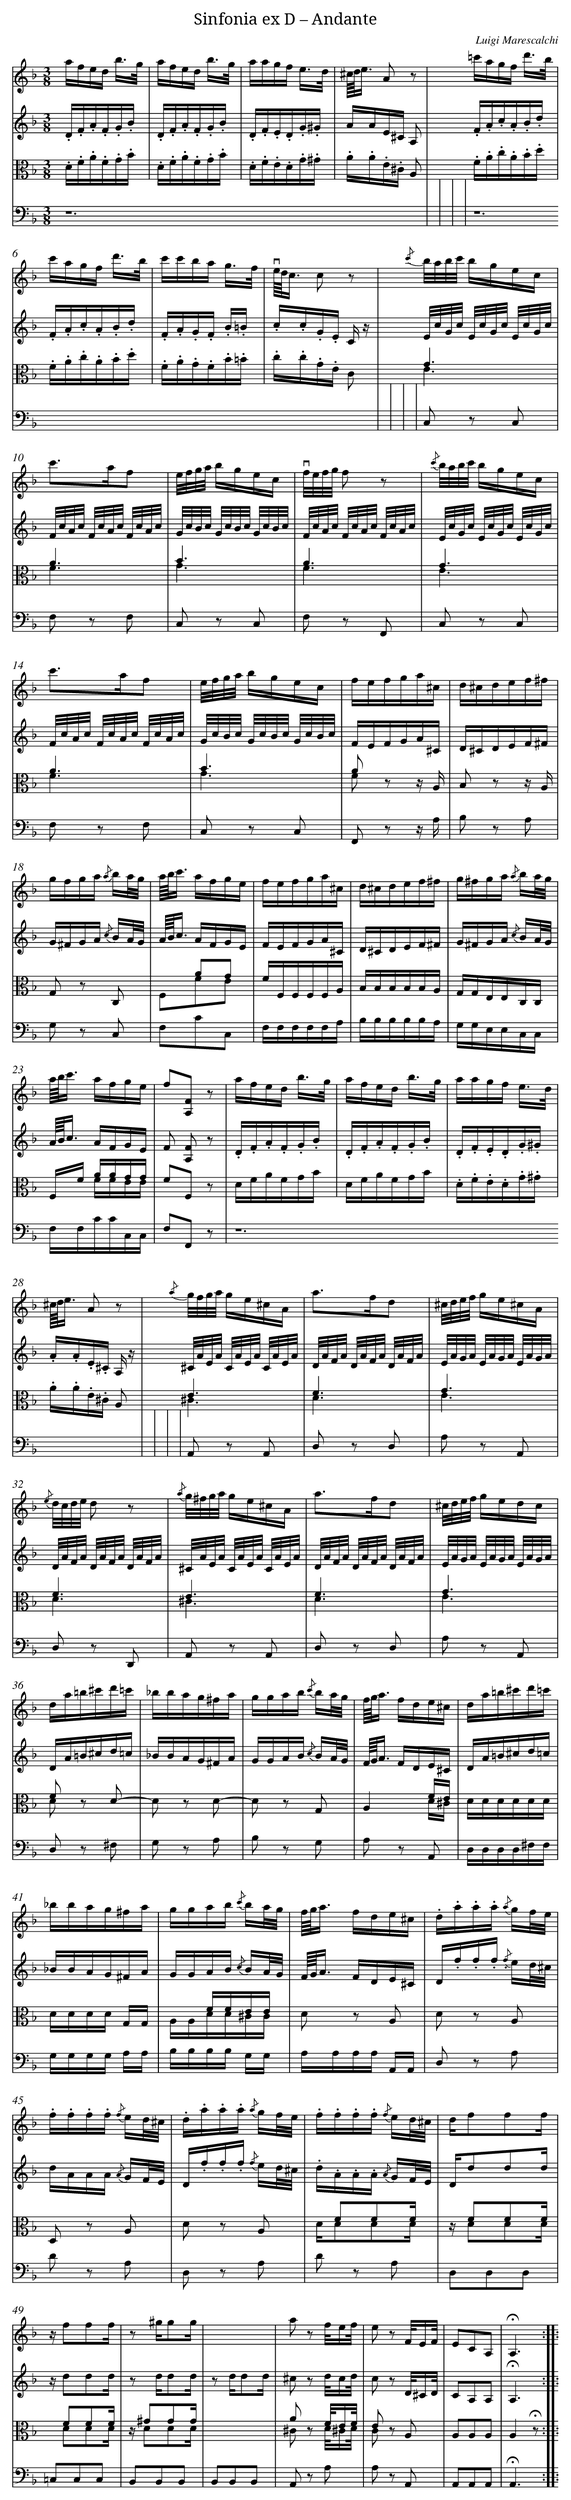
X:1
T: Sinfonia ex D – Andante
C: Luigi Marescalchi
L: 1/16
M: 3/8
V: 1 clef=treble
V: 2 clef=treble
V: 3 clef=treble
V: 4 clef=treble
V: 5 clef=treble
V: 6 clef=treble
V: 7 clef=alto
V: 8 clef=bass
K: F
[V:1] x6 |
[V:2] x6 |
[V:3] x6 |
[V:4] x6 |
[V:5] afed b3/g/ |
[V:6] .D.F.A.F.G.B |
[V:7] .D.F.A.F.G.B |
[V:8] z24 |
[V:1] x6 |
[V:2] x6 |
[V:3] x6 |
[V:4] x6 |
[V:5] afed b3/g/ |
[V:6] .D.F.A.F.G.B |
[V:7] .D.F.A.F.G.B |
[V:8]  |
[V:1] x6 |
[V:2] x6 |
[V:3] x6 |
[V:4] x6 |
[V:5] aagf e3/d/ |
[V:6] .D.F.E.D.G.^G |
[V:7] .D.F.E.D.G.^G |
[V:8]  |
[V:1] x6 |
[V:2] x6 |
[V:3] x6 |
[V:4] x6 |
[V:5] ^c//d//e3/ A2 z2 |
[V:6] AAE^C A,2 |
[V:7] .A.A.E.^C A,2 |
[V:8]  |
[V:1] x6 |
[V:2] x6 |
[V:3] x6 |
[V:4] x6 |
[V:5] =c'agf d'3/b/ |
[V:6] .F.A.c.A.B.d |
[V:7] .F.A.c.A.B.d |
[V:8] z24 |
[V:1] x6 |
[V:2] x6 |
[V:3] x6 |
[V:4] x6 |
[V:5] c'agf d'3/b/ |
[V:6] .F.A.c.A.B.d |
[V:7] .F.A.c.A.B.d |
[V:8]  |
[V:1] x6 |
[V:2] x6 |
[V:3] x6 |
[V:4] x6 |
[V:5] c'c'ba g3/f/ |
[V:6] .F.A.G.F .B.=B |
[V:7] .F.A.G.F.B.=B |
[V:8]  |
[V:1] x6 |
[V:2] x6 |
[V:3] x6 |
[V:4] x6 |
[V:5] !downbow!e//d//c3/ c2 z2 |
[V:6] .c.c.G.E C z |
[V:7] .c.c.G.E C2 |
[V:8]  |
[V:1] x6 |
[V:2] x6 |
[V:3] x6 |
[V:4] x6 |
[V:5] {/c'} b/a/b/c'/ bgec |
[V:6] E/c/G/c/ E/c/G/c/ E/c/G/c/ |
[V:7] G6 & E6 |
[V:8] C,2 z2 C,2 |
[V:1] x6 |
[V:2] x6 |
[V:3] x6 |
[V:4] x6 |
[V:5] c'2>a2f2 |
[V:6] F/c/A/c/ F/c/A/c/ F/c/A/c/ |
[V:7] A6 & F6 |
[V:8] F,2 z2 F,2 |
[V:1] x6 |
[V:2] x6 |
[V:3] x6 |
[V:4] x6 |
[V:5] e/f/g/a/ bgec |
[V:6] G/c/B/c/ G/c/B/c/ G/c/B/c/ |
[V:7] B6 & G6 |
[V:8] C,2 z2 C,2 |
[V:1] x6 |
[V:2] x6 |
[V:3] x6 |
[V:4] x6 |
[V:5] !downbow!f/e/f/g/ f2 z2 |
[V:6] F/c/A/c/ F/c/A/c/ F/c/A/c/ |
[V:7] A6 & F6 |
[V:8] F,2 z2 F,,2 |
[V:1] x6 |
[V:2] x6 |
[V:3] x6 |
[V:4] x6 |
[V:5] {/c'} b/a/b/c'/ bgec |
[V:6] E/c/G/c/ E/c/G/c/ E/c/G/c/ |
[V:7] G6 & E6 |
[V:8] C,2 z2 C,2 |
[V:1] x6 |
[V:2] x6 |
[V:3] x6 |
[V:4] x6 |
[V:5] c'2>a2f2 |
[V:6] F/c/A/c/ F/c/A/c/ F/c/A/c/ |
[V:7] A6 & F6 |
[V:8] F,2 z2 F,2 |
[V:1] x6 |
[V:2] x6 |
[V:3] x6 |
[V:4] x6 |
[V:5] e/f/g/a/ bgec |
[V:6] G/c/B/c/ G/c/B/c/ G/c/B/c/ |
[V:7] B6 & G6 |
[V:8] C,2 z2 C,2 |
[V:1] x6 |
[V:2] x6 |
[V:3] x6 |
[V:4] x6 |
[V:5] fefga^c |
[V:6] FEFGA^C |
[V:7] A2 z2 z A, & F2x4 |
[V:8] F,,2 z2 z A, |
[V:1] x6 |
[V:2] x6 |
[V:3] x6 |
[V:4] x6 |
[V:5] d^cdef^f |
[V:6] D^CDEF^F |
[V:7] B,2 z2 z A, |
[V:8] B,2 z2 A,2 |
[V:1] x6 |
[V:2] x6 |
[V:3] x6 |
[V:4] x6 |
[V:5] gfga {/a} ba/g/ |
[V:6] G^FGA {/c} BA/G/ |
[V:7] G,2 z2 C,2 |
[V:8] G,2 z2 C,2 |
[V:1] x6 |
[V:2] x6 |
[V:3] x6 |
[V:4] x6 |
[V:5] a//b//c'3/ afge |
[V:6] A//B//c3/ AFGE |
[V:7] x2 A2G2 & F,2F2E2 |
[V:8] F,2C2C,2 |
[V:1] x6 |
[V:2] x6 |
[V:3] x6 |
[V:4] x6 |
[V:5] fefga^c |
[V:6] FEFGA^C |
[V:7] FF,F,F,F,A, |
[V:8] F,F,F,F,F,A, |
[V:1] x6 |
[V:2] x6 |
[V:3] x6 |
[V:4] x6 |
[V:5] d^cdef^f |
[V:6] D^CDEF^F |
[V:7] B,B,B,B,B,A, |
[V:8] B,B,B,B,B,A, |
[V:1] x6 |
[V:2] x6 |
[V:3] x6 |
[V:4] x6 |
[V:5] g^fga {/a} ba/g/ |
[V:6] G^FGA {/c} BA/G/ |
[V:7] G,G,E,E,C,C, |
[V:8] G,G,E,E,C,C, |
[V:1] x6 |
[V:2] x6 |
[V:3] x6 |
[V:4] x6 |
[V:5] a//b//c'3/ afge |
[V:6] A//B//c3/ AFGE |
[V:7] F,F AAGG & x2FFEE |
[V:8] F,F,CCC,C, |
[V:1] x6 |
[V:2] x6 |
[V:3] x6 |
[V:4] x6 |
[V:5] f2[A,2F2] z2 |
[V:6] F2 [A,2F2] z2 |
[V:7] F2F,2 z2 |
[V:8] F,2F,,2 z2 |
[V:1] x6 |
[V:2] x6 |
[V:3] x6 |
[V:4] x6 |
[V:5] afed b3/g/ |
[V:6] .D.F.A.F.G.B |
[V:7] DFAFGB |
[V:8] z24 |
[V:1] x6 |
[V:2] x6 |
[V:3] x6 |
[V:4] x6 |
[V:5] afed b3/g/ |
[V:6] .D.F.A.F.G.B |
[V:7] DFAFGB |
[V:8]  |
[V:1] x6 |
[V:2] x6 |
[V:3] x6 |
[V:4] x6 |
[V:5] aagf e3/d/ |
[V:6] .D.F.E.D.G.^G |
[V:7] .D.F.E.D.G.^G |
[V:8]  |
[V:1] x6 |
[V:2] x6 |
[V:3] x6 |
[V:4] x6 |
[V:5] ^c//d//e3/ A2 z2 |
[V:6] .A.A.E.^C A, z |
[V:7] .A.A.E.^C A,2 |
[V:8]  |
[V:1] x6 |
[V:2] x6 |
[V:3] x6 |
[V:4] x6 |
[V:5] {/a} g/f/g/a/ ge^cA |
[V:6] ^C/A/E/A/ C/A/E/A/ C/A/E/A/ |
[V:7] E6 & ^C6 |
[V:8] A,,2 z2 A,,2 |
[V:1] x6 |
[V:2] x6 |
[V:3] x6 |
[V:4] x6 |
[V:5] a2>f2d2 |
[V:6] D/A/F/A/ D/A/F/A/ D/A/F/A/ |
[V:7] F6 & D6 |
[V:8] D,2 z2 D,2 |
[V:1] x6 |
[V:2] x6 |
[V:3] x6 |
[V:4] x6 |
[V:5] ^c/d/e/f/ ge^cA |
[V:6] E/A/G/A/ E/A/G/A/ E/A/G/A/ |
[V:7] G6 & E6 |
[V:8] A,2 z2 A,,2 |
[V:1] x6 |
[V:2] x6 |
[V:3] x6 |
[V:4] x6 |
[V:5] {/e} d/c/d/e/ d2 z2 |
[V:6] D/A/F/A/ D/A/F/A/ D/A/F/A/ |
[V:7] F6 & D6 |
[V:8] D,2 z2 D,,2 |
[V:1] x6 |
[V:2] x6 |
[V:3] x6 |
[V:4] x6 |
[V:5] {/a} g/^f/g/a/ ge^cA |
[V:6] ^C/A/E/A/ C/A/E/A/ C/A/E/A/ |
[V:7] E6 & ^C6 |
[V:8] A,,2 z2 A,,2 |
[V:1] x6 |
[V:2] x6 |
[V:3] x6 |
[V:4] x6 |
[V:5] a2>f2d2 |
[V:6] D/A/F/A/ D/A/F/A/ D/A/F/A/ |
[V:7] F6 & D6 |
[V:8] D,2 z2 D,2 |
[V:1] x6 |
[V:2] x6 |
[V:3] x6 |
[V:4] x6 |
[V:5] ^c/d/e/f/ gedc |
[V:6] E/A/G/A/ E/A/G/A/ E/A/G/A/ |
[V:7] G6 & E6 |
[V:8] A,2 z2 A,,2 |
[V:1] x6 |
[V:2] x6 |
[V:3] x6 |
[V:4] x6 |
[V:5] da=b^c'd'=c' |
[V:6] DA=B^cd=c |
[V:7] F2 z2 D2- & D2x4 |
[V:8] D,2 z2 ^F,2 |
[V:1] x6 |
[V:2] x6 |
[V:3] x6 |
[V:4] x6 |
[V:5] _bbag^fa |
[V:6] _BBAG^FA |
[V:7] D2 z2 D2- |
[V:8] G,2 z2 A,2 |
[V:1] x6 |
[V:2] x6 |
[V:3] x6 |
[V:4] x6 |
[V:5] ggab {/c'} ba/g/ |
[V:6] GGAB {/c} BA/G/ |
[V:7] D2 z2 G,2 |
[V:8] B,2 z2 G,2 |
[V:1] x6 |
[V:2] x6 |
[V:3] x6 |
[V:4] x6 |
[V:5] f//g//a3/ fde^c |
[V:6] F//G//A3/ FDE^C |
[V:7] A,4FE & x4D^C |
[V:8] A,2 z2 A,,2 |
[V:1] x6 |
[V:2] x6 |
[V:3] x6 |
[V:4] x6 |
[V:5] da=b^c'd'=c' |
[V:6] DA=B^cd=c |
[V:7] DDDDDD |
[V:8] D,D,D,D,^F,F, |
[V:1] x6 |
[V:2] x6 |
[V:3] x6 |
[V:4] x6 |
[V:5] _bbag^fa |
[V:6] _BBAG^FA |
[V:7] DDDD G,G, |
[V:8] G,G,G,G, A,A, |
[V:1] x6 |
[V:2] x6 |
[V:3] x6 |
[V:4] x6 |
[V:5] ggab {/c'} ba/g/ |
[V:6] GGAB {/c} BA/G/ |
[V:7] x x FFEE & A,A,DD^CC |
[V:8] B,B,B,B, G,G, |
[V:1] x6 |
[V:2] x6 |
[V:3] x6 |
[V:4] x6 |
[V:5] f//g//a3/ fde^c |
[V:6] F//G//A3/ FDE^C |
[V:7] D2 z2 A,2 |
[V:8] A,A,A,A, A,,A,, |
[V:1] x6 |
[V:2] x6 |
[V:3] x6 |
[V:4] x6 |
[V:5] .d.a.a.a {/a} gf/e/ |
[V:6] D.f.f.f {/.f} ed/^c/ |
[V:7] D2 z2 A,2 |
[V:8] D,2 z2 A,2 |
[V:1] x6 |
[V:2] x6 |
[V:3] x6 |
[V:4] x6 |
[V:5] .f.f.f.f {/f} ed/^c/ |
[V:6] dAAA {/A} GF/E/ |
[V:7] D,2 z2 A,2 |
[V:8] D2 z2 A,2 |
[V:1] x6 |
[V:2] x6 |
[V:3] x6 |
[V:4] x6 |
[V:5] .d.a.a.a {/a} gf/e/ |
[V:6] D.f.f.f {/f} ed/^c/ |
[V:7] D2 z2 A,2 |
[V:8] D,2 z2 A,2 |
[V:1] x6 |
[V:2] x6 |
[V:3] x6 |
[V:4] x6 |
[V:5] .f.f.f.f {/f} ed/^c/ |
[V:6] .d.A.A.A {/A} GF/E/ |
[V:7] x F2F2F & DD2D2D |
[V:8] D2 z2 A,2 |
[V:1] x6 |
[V:2] x6 |
[V:3] x6 |
[V:4] x6 |
[V:5] df2f2f |
[V:6] Dd2d2d |
[V:7] x F2F2F & z D2D2D |
[V:8] D,2D,2D,2 |
[V:1] x6 |
[V:2] x6 |
[V:3] x6 |
[V:4] x6 |
[V:5] z f2f2f |
[V:6] z d2d2d |
[V:7] x F2F2F & x D2D2D |
[V:8] =C,2C,2C,2 |
[V:1] x6 |
[V:2] x6 |
[V:3] x6 |
[V:4] x6 |
[V:5] z2 ^gg2g |
[V:6] z2 dd2d |
[V:7] z ^G2G2G & xD2D2D |
[V:8] B,,2B,,2B,,2 |
[V:1] x6 |
[V:2] x6 |
[V:3] x6 |
[V:4] x6 |
[V:5] x6 |
[V:6] z2 dd2d |
[V:7] x6 |
[V:8] B,,2B,,2B,,2 |
[V:1] x6 |
[V:2] x6 |
[V:3] x6 |
[V:4] x6 |
[V:5] a2 z2 f/ef/ |
[V:6] ^c2 z2 d/cd/ |
[V:7] A2 z2 F/EF/ & ^C2 z2 D/^CD/ |
[V:8] A,,2 z2 A,2 |
[V:1] x6 |
[V:2] x6 |
[V:3] x6 |
[V:4] x6 |
[V:5] e2 z2 F/EF/ |
[V:6] c2 z2 D/^CD/ |
[V:7] E2 z2 A,2 & C2x4 |
[V:8] A,2 z2 A,,2 |
[V:1] x6 |
[V:2] x6 |
[V:3] x6 |
[V:4] x6 |
[V:5] E2C2A,2 |
[V:6] C2A,2A,2 |
[V:7] A,2A,2A,2 |
[V:8] A,,2A,,2A,,2 |
[V:1] x6 |]
[V:2] x6 |]
[V:3] x6 |]
[V:4] x6 |]
[V:5] !fermata!A,6 :||:
[V:6] !fermata!A,6 :||:
[V:7] A,4!fermata!z2 :||:
[V:8] !fermata!A,,6 :||:
